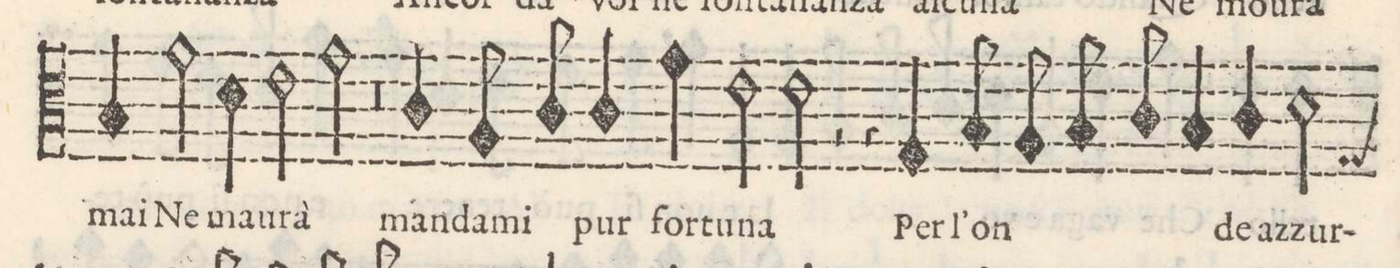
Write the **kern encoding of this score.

**kern	**text
*I"SESTO	*
*clefC3	*
*k[]	*
*M2/1	*
4B/	mai
2g\	Ne
4d\	ma-
2e\	-u-
2g\	-ra
=8-	=8-
0r	.
=9-	=9-
4c/	man-
8A/	-da-
8c\	-mi
4c/	pur
4g\	for-
2e\	-tu-
2e\	-na
=10-	=10-
2r	.
4r	.
4G/	Per
8B/	l' on-
8A/	.
8B/	.
8c/	.
4B/	.
4c/	-de az-
=11-	=11-
2d\	-zur-
*-	*-
